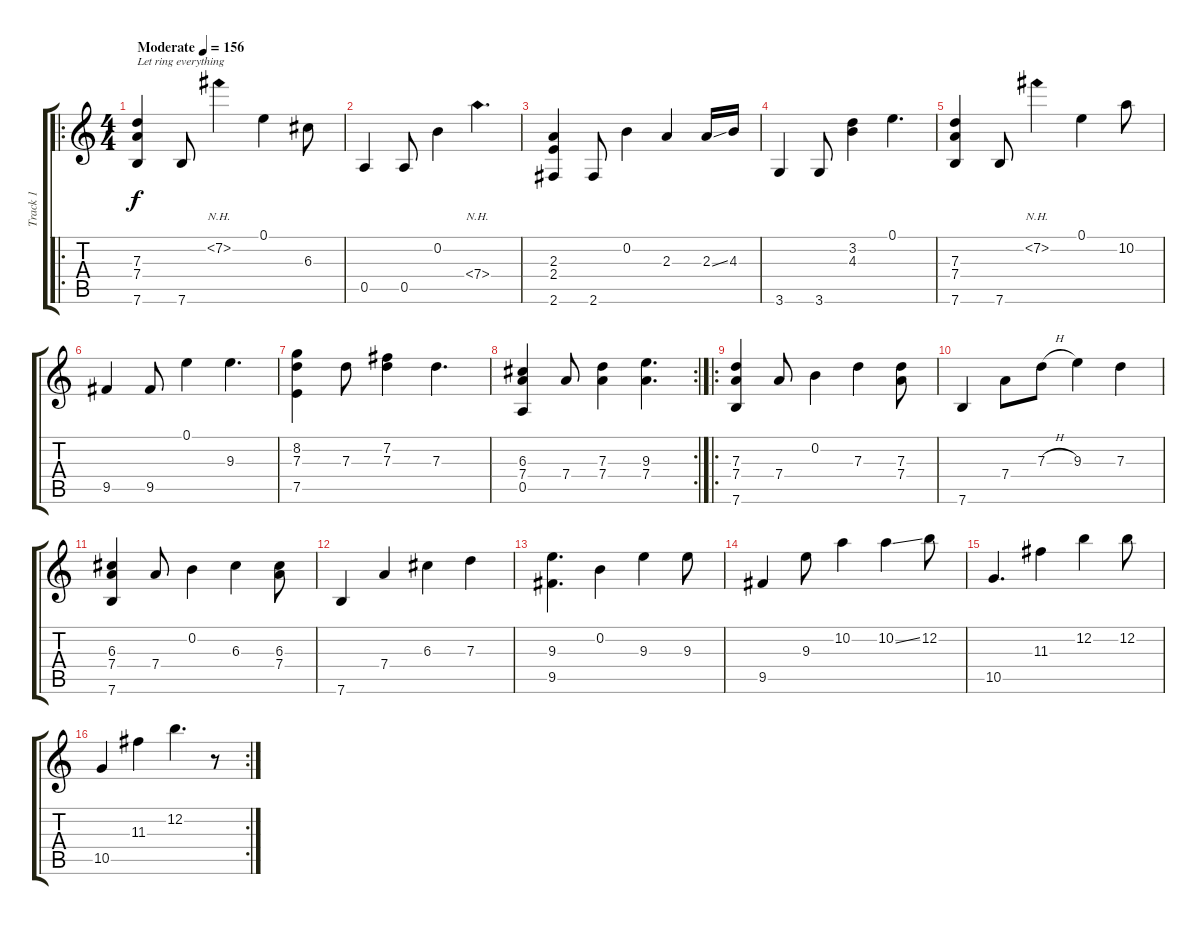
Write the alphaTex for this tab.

\track ("Track 1" "Track 1") {instrument acousticguitarsteel}
\staff {score tabs}
\tuning (E4 B3 G3 D3 A2 E2) {hide}
\ro
\ts (4 4)
\tempo (156 "Moderate")
\clef g2
\ks c
(7.3 7.4 7.6).4{txt "Let ring everything" dy f instrument acousticguitarsteel} 7.6.8 7.2{nh}.4 0.1.4 6.3.8 |
0.5.4 0.5.8 0.2.4 7.4{nh}.4{d} |
(2.3 2.4 2.6).4 2.6.8 0.2.4 2.3.4 2.3{ss}.16 4.3.16 |
3.6.4 3.6.8 (3.2 4.3).4 0.1.4{d} |
(7.3 7.4 7.6).4 7.6.8 7.2{nh}.4 0.1.4 10.2.8 |
9.5.4 9.5.8 0.1.4 9.3.4{d} |
(8.2 7.3 7.5).4 7.3.8 (7.2 7.3).4 7.3.4{d} |
\rc 2
(6.3 7.4 0.5).4 7.4.8 (7.3 7.4).4 (9.3 7.4).4{d} |
\ro
(7.3 7.4 7.6).4 7.4.8 0.2.4 7.3.4 (7.3 7.4).8 |
7.6.4 7.4.8 7.3{h}.8 9.3.4 7.3.4 |
(6.3 7.4 7.6).4 7.4.8 0.2.4 6.3.4 (6.3 7.4).8 |
7.6.4 7.4.4 6.3.4 7.3.4 |
(9.3 9.5).4{d} 0.2.4 9.3.4 9.3.8 |
9.5.4 9.3.8 10.2.4 10.2{ss}.4 12.2.8 |
10.5.4{d} 11.3.4 12.2.4 12.2.8 |
\rc 2
10.5.4 11.3.4 12.2.4{d} r.8
